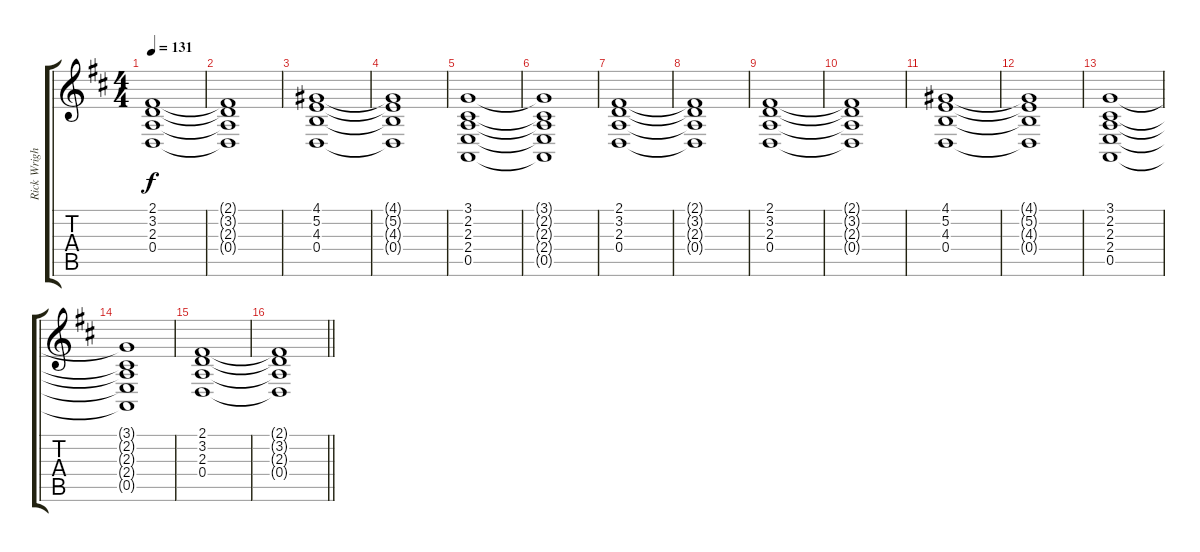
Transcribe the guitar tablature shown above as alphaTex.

\track ("Rick Wright" "Rick Wrigh") {instrument drawbarorgan}
\staff {score tabs}
\tuning (E4 B3 G3 D3 A2 E2) {hide}
\ts (4 4)
\tempo 131
\clef g2
\ks d
(2.1 3.2 2.3 0.4).1{dy f} |
(2.1{t} 3.2{t} 2.3{t} 0.4{t}).1 |
(4.1 5.2 4.3 0.4).1 |
(4.1{t} 5.2{t} 4.3{t} 0.4{t}).1 |
(3.1 2.2 2.3 2.4 0.5).1 |
(3.1{t} 2.2{t} 2.3{t} 2.4{t} 0.5{t}).1 |
(2.1 3.2 2.3 0.4).1 |
(2.1{t} 3.2{t} 2.3{t} 0.4{t}).1 |
(2.1 3.2 2.3 0.4).1 |
(2.1{t} 3.2{t} 2.3{t} 0.4{t}).1 |
(4.1 5.2 4.3 0.4).1 |
(4.1{t} 5.2{t} 4.3{t} 0.4{t}).1 |
(3.1 2.2 2.3 2.4 0.5).1 |
(3.1{t} 2.2{t} 2.3{t} 2.4{t} 0.5{t}).1 |
(2.1 3.2 2.3 0.4).1 |
\barLineRight lightlight
(2.1{t} 3.2{t} 2.3{t} 0.4{t}).1
